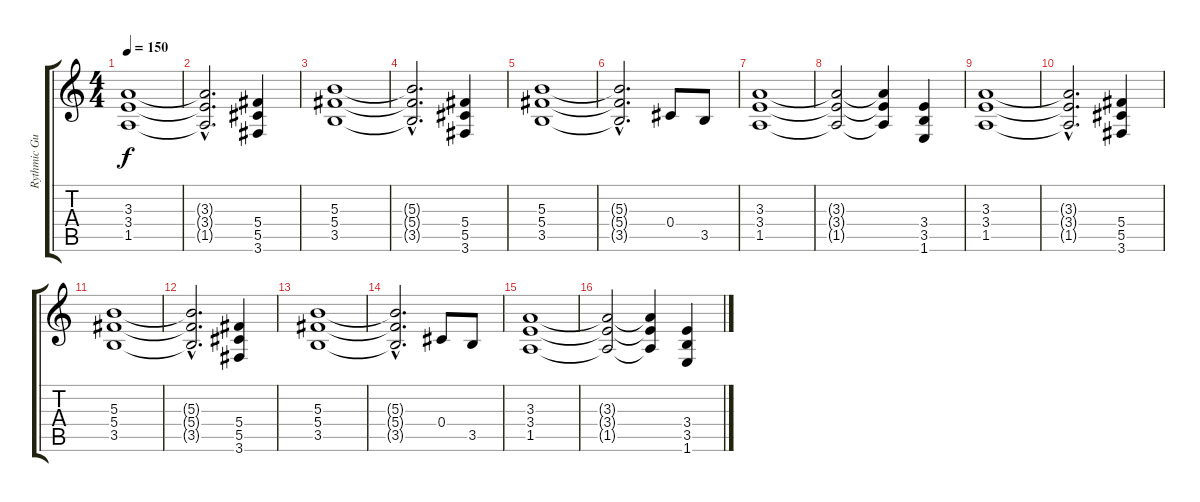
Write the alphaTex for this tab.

\track ("Rythmic Guitar (Jose A. Garrido)" "Rythmic Gu") {instrument distortionguitar}
\staff {score tabs}
\tuning (Eb4 Bb3 Gb3 Db3 Ab2 Eb2) {hide}
\ts (4 4)
\tempo 150
\clef g2
\ks c
(3.3 3.4 1.5).1{dy f} |
(3.3{hac t} 3.4{hac t} 1.5{hac t}).2{d} (5.4 5.5 3.6).4 |
(5.3 5.4 3.5).1 |
(5.3{hac t} 5.4{hac t} 3.5{hac t}).2{d} (5.4 5.5 3.6).4 |
(5.3 5.4 3.5).1 |
(5.3{hac t} 5.4{hac t} 3.5{hac t}).2{d} 0.4.8 3.5.8 |
(3.3 3.4 1.5).1 |
(3.3{t} 3.4{t} 1.5{t}).2 (3.3{t} 3.4{t} 1.5{t}).4 (3.4 3.5 1.6).4 |
(3.3 3.4 1.5).1 |
(3.3{hac t} 3.4{hac t} 1.5{hac t}).2{d} (5.4 5.5 3.6).4 |
(5.3 5.4 3.5).1 |
(5.3{hac t} 5.4{hac t} 3.5{hac t}).2{d} (5.4 5.5 3.6).4 |
(5.3 5.4 3.5).1 |
(5.3{hac t} 5.4{hac t} 3.5{hac t}).2{d} 0.4.8 3.5.8 |
(3.3 3.4 1.5).1 |
(3.3{t} 3.4{t} 1.5{t}).2 (3.3{t} 3.4{t} 1.5{t}).4 (3.4 3.5 1.6).4
